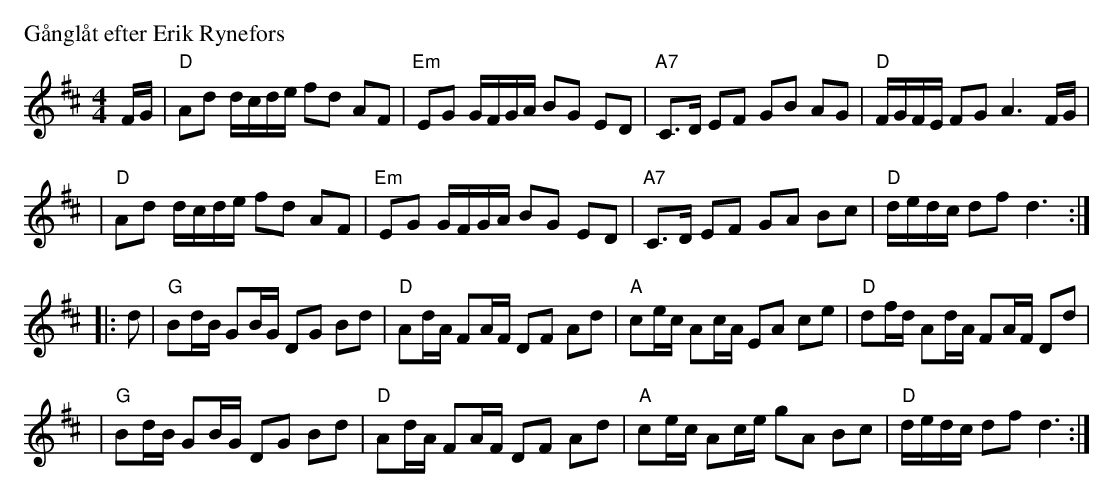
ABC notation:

X:1
P: G\aangl\aat efter Erik Rynefors
M: 4/4
L: 1/16
K: D
FG \
| "D"A2d2 dcde f2d2 A2F2 | "Em"E2G2 GFGA B2G2 E2D2 | "A7"C3D E2F2 G2B2 A2G2 | "D"FGFE F2G2 A6 FG |
| "D"A2d2 dcde f2d2 A2F2 | "Em"E2G2 GFGA B2G2 E2D2 | "A7"C3D E2F2 G2A2 B2c2 | "D"dedc d2f2 d6 :|
|: d2 \
| "G"B2dB G2BG D2G2 B2d2 | "D"A2dA F2AF D2F2 A2d2 | "A"c2ec A2cA E2A2 c2e2 | "D"d2fd A2dA F2AF D2d2 |
| "G"B2dB G2BG D2G2 B2d2 | "D"A2dA F2AF D2F2 A2d2 | "A"c2ec A2ce g2A2 B2c2 | "D"dedc d2f2 d6 :|
